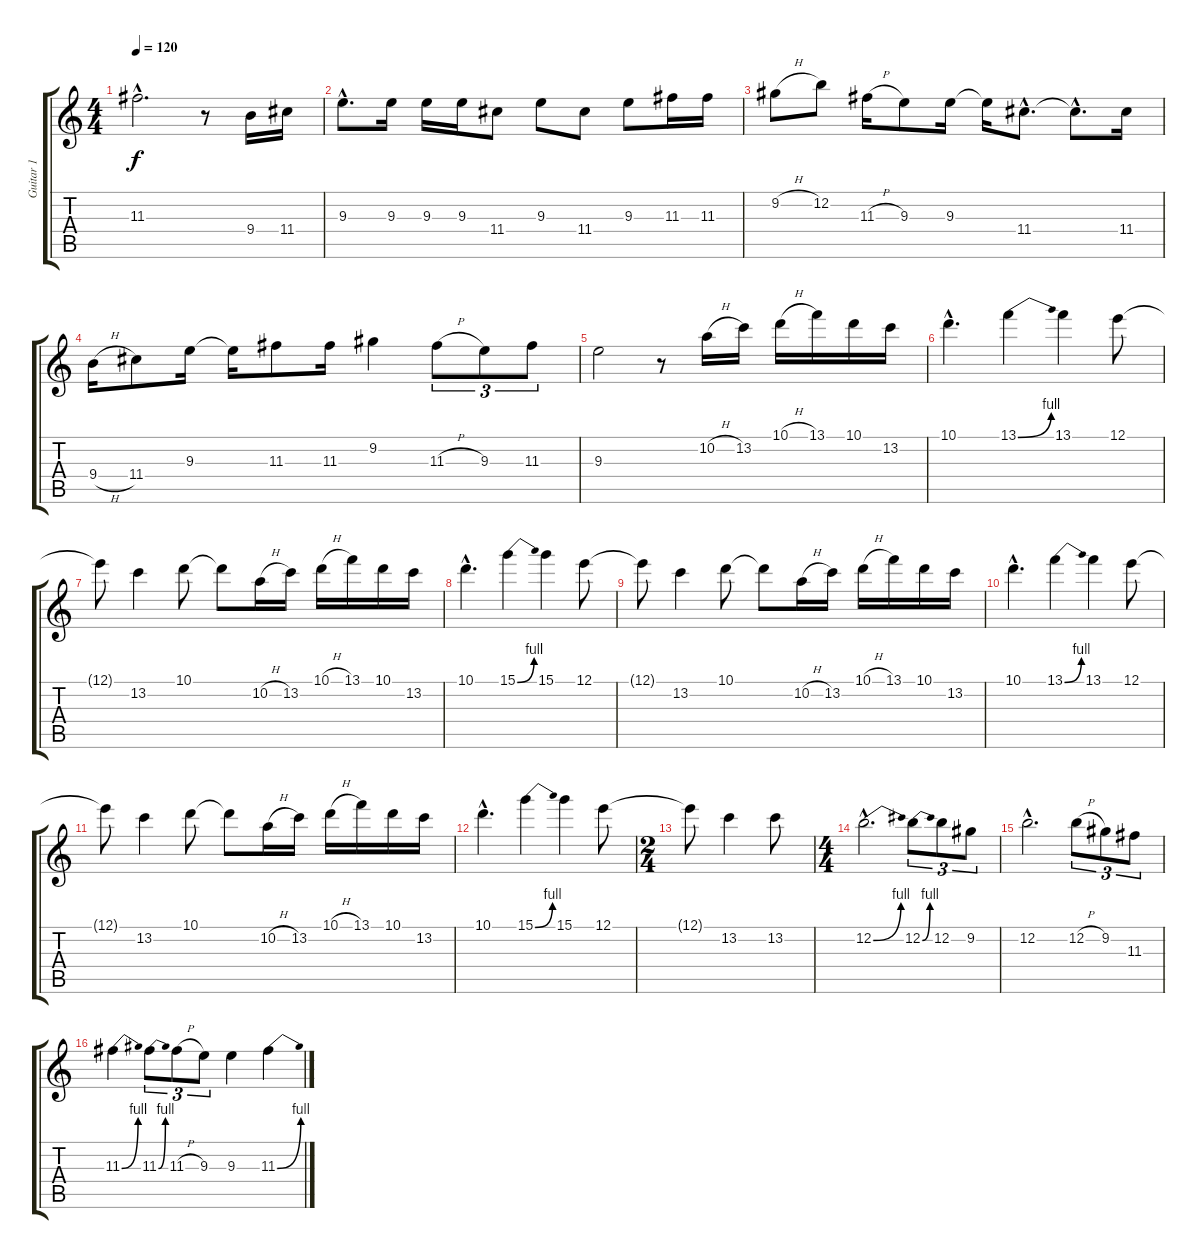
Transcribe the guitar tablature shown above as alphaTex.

\track ("Guitar 1" "Guitar 1") {instrument overdrivenguitar}
\staff {score tabs}
\tuning (E4 B3 G3 D3 A2 E2) {hide}
\ts (4 4)
\tempo 120
\clef g2
\ks c
11.3{hac t}.2{d dy f} r.8 9.4.16 11.4.16 |
9.3{hac}.8{d} 9.3.16 9.3.16 9.3.16 11.4.8 9.3.8 11.4.8 9.3.8 11.3.16 11.3.16 |
9.2{h}.8 12.2.8 11.3{h}.16 9.3.8 9.3.16 9.3{t}.16 11.4{hac}.8{d} 11.4{hac t}.8{d} 11.4.16 |
9.4{h}.16 11.4.8 9.3.16 9.3{t}.16 11.3.8 11.3.16 9.2.4 11.3{h}.8{tu (3 2)} 9.3.8{tu (3 2)} 11.3.8{tu (3 2)} |
9.3.2 r.8 10.2{h}.16 13.2.16 10.1{h}.16 13.1.16 10.1.16 13.2.16 |
10.1{hac}.4{d} 13.1{be (bend 0 0 60 4)}.4 13.1.4 12.1.8 |
12.1{t}.8 13.2.4 10.1.8 10.1{t}.8 10.2{h}.16 13.2.16 10.1{h}.16 13.1.16 10.1.16 13.2.16 |
10.1{hac}.4{d} 15.1{be (bend 0 0 60 4)}.4 15.1.4 12.1.8 |
12.1{t}.8 13.2.4 10.1.8 10.1{t}.8 10.2{h}.16 13.2.16 10.1{h}.16 13.1.16 10.1.16 13.2.16 |
10.1{hac}.4{d} 13.1{be (bend 0 0 60 4)}.4 13.1.4 12.1.8 |
12.1{t}.8 13.2.4 10.1.8 10.1{t}.8 10.2{h}.16 13.2.16 10.1{h}.16 13.1.16 10.1.16 13.2.16 |
10.1{hac}.4{d} 15.1{be (bend 0 0 60 4)}.4 15.1.4 12.1.8 |
\ts (2 4)
12.1{t}.8 13.2.4 13.2.8 |
\ts (4 4)
12.2{be (bend 0 0 60 4) hac}.2{d} 12.2{be (bend 0 0 60 4)}.8{tu (3 2)} 12.2.8{tu (3 2)} 9.2.8{tu (3 2)} |
12.2{hac}.2{d} 12.2{h}.8{tu (3 2)} 9.2.8{tu (3 2)} 11.3.8{tu (3 2)} |
11.3{be (bend 0 0 60 4)}.4 11.3{be (bend 0 0 60 4)}.8{tu (3 2)} 11.3{h}.8{tu (3 2)} 9.3.8{tu (3 2)} 9.3.4 11.3{be (bend 0 0 60 4)}.4
